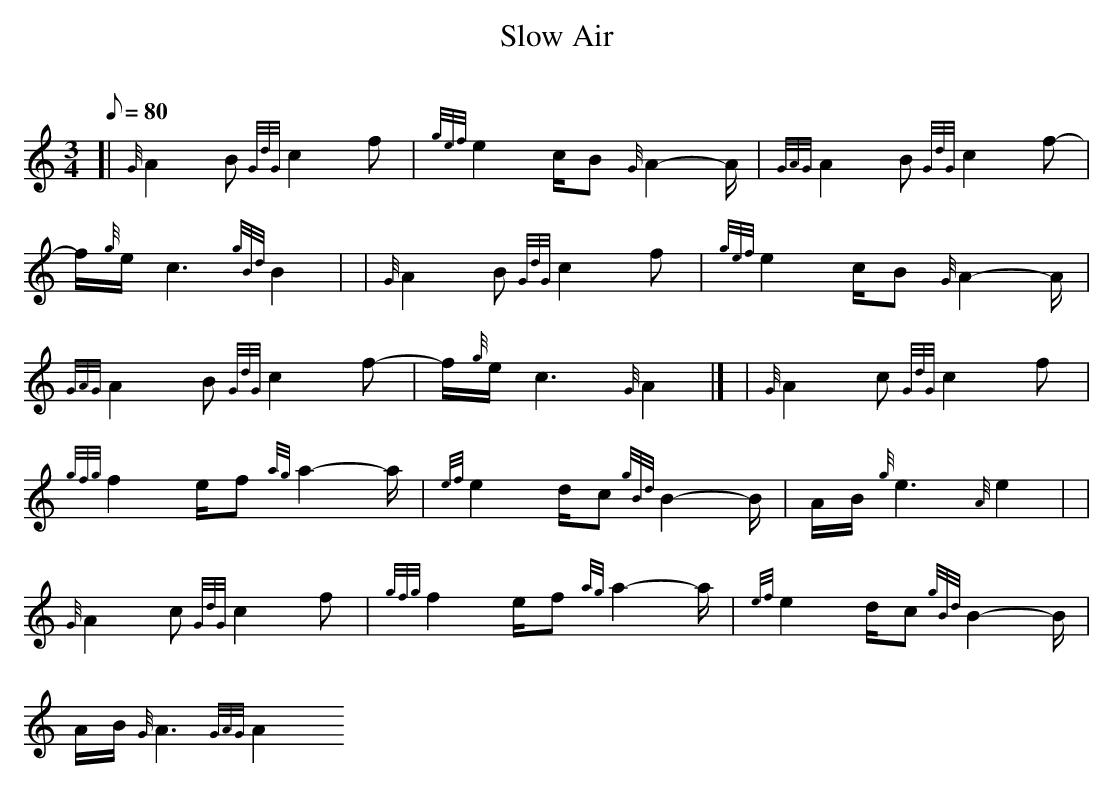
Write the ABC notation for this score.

X:1
T:Slow Air
M:3/4
L:1/8
Q:80
C:
K:HP
[| {G}A2B{GdG}c2f | \
{gef}e2c/2B{G}A2-A/2 | \
{GAG}A2B{GdG}c2f- |
f/2{g}e/2c3{gBd}B2 | | \
{G}A2B{GdG}c2f | \
{gef}e2c/2B{G}A2-A/2 |
{GAG}A2B{GdG}c2f- | \
f/2{g}e/2c3{G}A2|] [ | \
{G}A2c{GdG}c2f |
{gfg}f2e/2f{ag}a2-a/2 | \
{ef}e2d/2c{gBd}B2-B/2 | \
A/2B/2{g}e3{A}e2| |
{G}A2c{GdG}c2f | \
{gfg}f2e/2f{ag}a2-a/2 | \
{ef}e2d/2c{gBd}B2-B/2 |
A/2B/2{G}A3{GAG}A2
